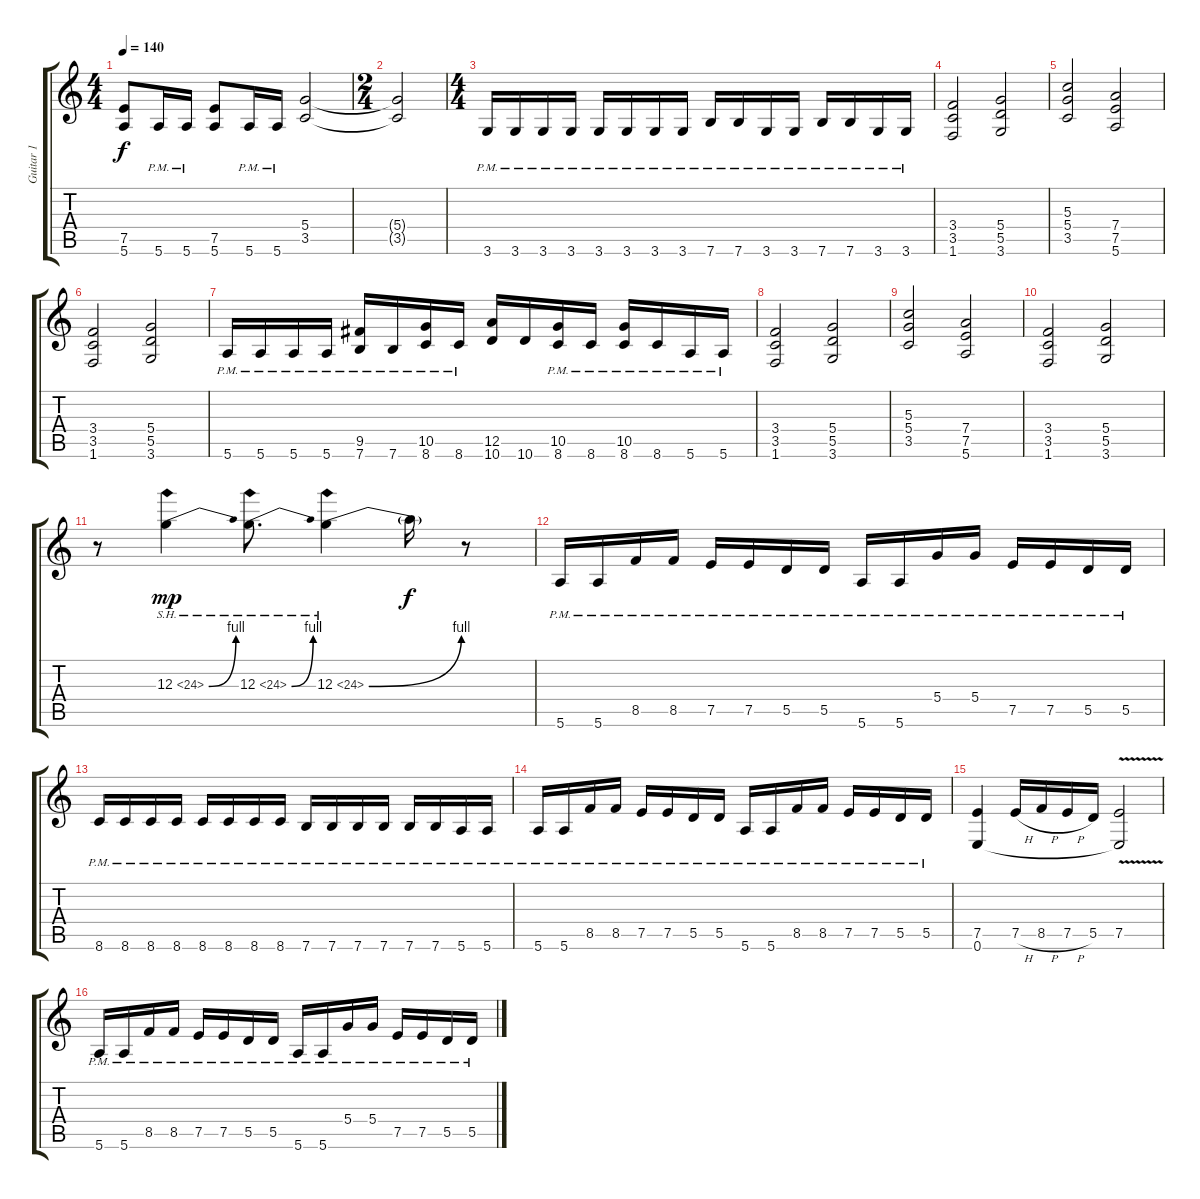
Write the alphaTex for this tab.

\track ("Guitar 1" "Guitar 1") {instrument distortionguitar}
\staff {score tabs}
\tuning (E4 B3 G3 D3 A2 E2) {hide}
\ts (4 4)
\tempo 140
\clef g2
\ks c
(7.5 5.6).8{dy f} 5.6{pm}.16 5.6{pm}.16 (7.5 5.6).8 5.6{pm}.16 5.6{pm}.16 (5.4 3.5).2 |
\ts (2 4)
(5.4{t} 3.5{t}).2 |
\ts (4 4)
3.6{pm}.16{volume 10} 3.6{pm}.16 3.6{pm}.16 3.6{pm}.16 3.6{pm}.16 3.6{pm}.16 3.6{pm}.16 3.6{pm}.16 7.6{pm}.16 7.6{pm}.16 3.6{pm}.16 3.6{pm}.16 7.6{pm}.16 7.6{pm}.16 3.6{pm}.16 3.6{pm}.16 |
(3.4 3.5 1.6).2 (5.4 5.5 3.6).2 |
(5.3 5.4 3.5).2 (7.4 7.5 5.6).2 |
(3.4 3.5 1.6).2 (5.4 5.5 3.6).2 |
5.6{pm}.16 5.6{pm}.16 5.6{pm}.16 5.6{pm}.16 (9.5{pm} 7.6{pm}).16 7.6{pm}.16 (10.5{pm} 8.6{pm}).16 8.6{pm}.16 (12.5 10.6).16 10.6.16 (10.5{pm} 8.6{pm}).16 8.6{pm}.16 (10.5{pm} 8.6{pm}).16 8.6{pm}.16 5.6{pm}.16 5.6{pm}.16 |
(3.4 3.5 1.6).2 (5.4 5.5 3.6).2 |
(5.3 5.4 3.5).2 (7.4 7.5 5.6).2 |
(3.4 3.5 1.6).2 (5.4 5.5 3.6).2 |
r.8 12.3{be (bend 0 0 60 4) sh 12}.4{dy mp} 12.3{be (bend 0 0 60 4) sh 12}.8{d} 12.3{be (bend 0 0 60 4) sh 12}.4 12.3{t}.16{dy f} r.8 |
5.6{pm}.16 5.6{pm}.16 8.5{pm}.16 8.5{pm}.16 7.5{pm}.16 7.5{pm}.16 5.5{pm}.16 5.5{pm}.16 5.6{pm}.16 5.6{pm}.16 5.4{pm}.16 5.4{pm}.16 7.5{pm}.16 7.5{pm}.16 5.5{pm}.16 5.5{pm}.16 |
8.6{pm}.16 8.6{pm}.16 8.6{pm}.16 8.6{pm}.16 8.6{pm}.16 8.6{pm}.16 8.6{pm}.16 8.6{pm}.16 7.6{pm}.16 7.6{pm}.16 7.6{pm}.16 7.6{pm}.16 7.6{pm}.16 7.6{pm}.16 5.6{pm}.16 5.6{pm}.16 |
5.6{pm}.16 5.6{pm}.16 8.5{pm}.16 8.5{pm}.16 7.5{pm}.16 7.5{pm}.16 5.5{pm}.16 5.5{pm}.16 5.6{pm}.16 5.6{pm}.16 8.5{pm}.16 8.5{pm}.16 7.5{pm}.16 7.5{pm}.16 5.5{pm}.16 5.5{pm}.16 |
(7.5 0.6).4 7.5{h}.16 8.5{h}.16 7.5{h}.16 5.5.16 (7.5{v} 0.6{t}).2 |
5.6{pm}.16 5.6{pm}.16 8.5{pm}.16 8.5{pm}.16 7.5{pm}.16 7.5{pm}.16 5.5{pm}.16 5.5{pm}.16 5.6{pm}.16 5.6{pm}.16 5.4{pm}.16 5.4{pm}.16 7.5{pm}.16 7.5{pm}.16 5.5{pm}.16 5.5{pm}.16
